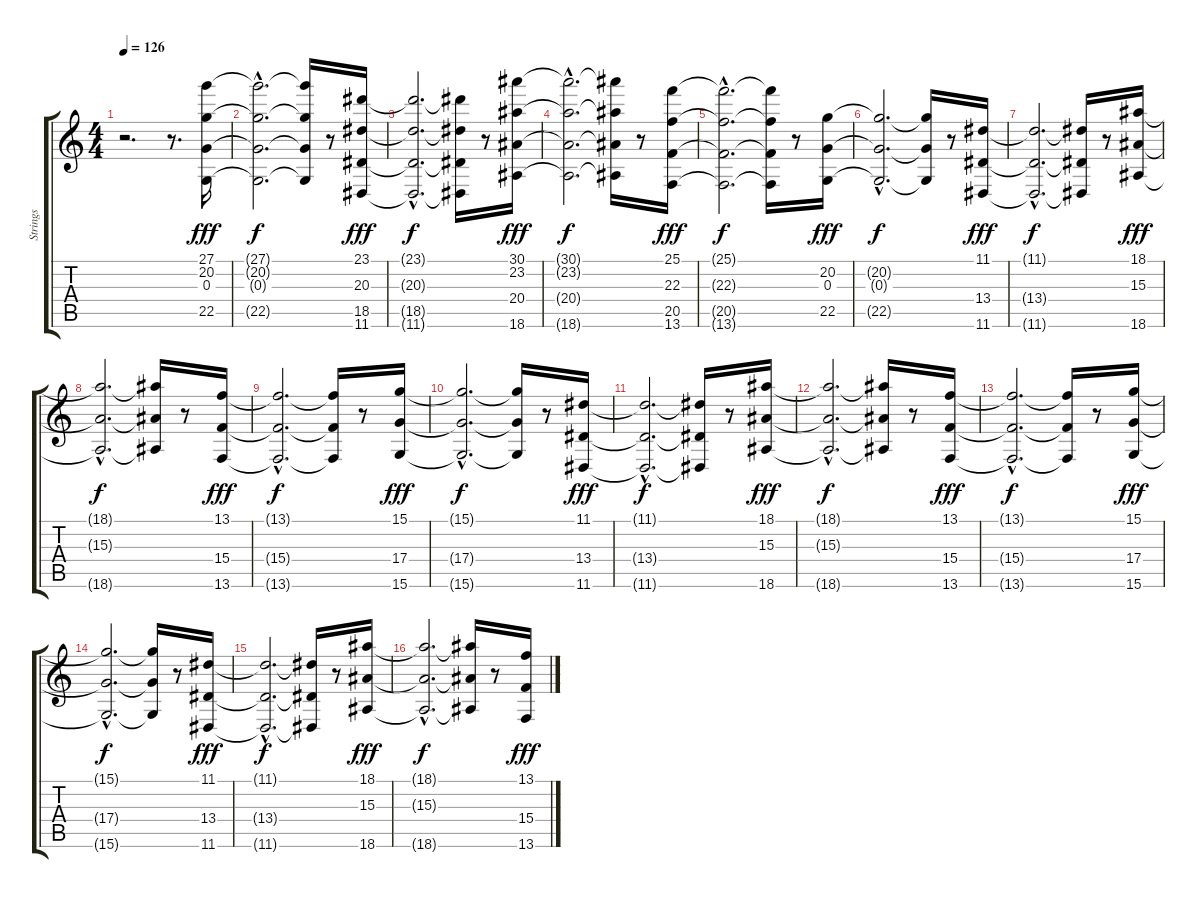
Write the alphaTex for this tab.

\track ("Strings" "Strings") {instrument stringensemble2}
\staff {score tabs}
\tuning (E4 B3 G3 D3 A2 E2) {hide}
\ts (4 4)
\tempo 126
\clef g2
\ks c
r.2{d dy fff} r.8{d} (27.1 20.2 0.3 22.5).16 |
(27.1{hac t} 20.2{hac t} 0.3{hac t} 22.5{hac t}).2{d dy f} (27.1{t} 20.2{t} 0.3{t} 22.5{t}).16 r.8 (23.1 20.3 18.5 11.6).16{dy fff} |
(23.1{hac t} 20.3{hac t} 18.5{hac t} 11.6{hac t}).2{d dy f} (23.1{t} 20.3{t} 18.5{t} 11.6{t}).16 r.8 (30.1 23.2 20.4 18.6).16{dy fff} |
(30.1{hac t} 23.2{hac t} 20.4{hac t} 18.6{hac t}).2{d dy f} (30.1{t} 23.2{t} 20.4{t} 18.6{t}).16 r.8 (25.1 22.3 20.5 13.6).16{dy fff} |
(25.1{hac t} 22.3{hac t} 20.5{hac t} 13.6{hac t}).2{d dy f} (25.1{t} 22.3{t} 20.5{t} 13.6{t}).16 r.8 (20.2 0.3 22.5).16{dy fff} |
(20.2{hac t} 0.3{hac t} 22.5{hac t}).2{d dy f} (20.2{t} 0.3{t} 22.5{t}).16 r.8 (11.1 13.4 11.6).16{dy fff} |
(11.1{hac t} 13.4{hac t} 11.6{hac t}).2{d dy f} (11.1{t} 13.4{t} 11.6{t}).16 r.8 (18.1 15.3 18.6).16{dy fff} |
(18.1{hac t} 15.3{hac t} 18.6{hac t}).2{d dy f} (18.1{t} 15.3{t} 18.6{t}).16 r.8 (13.1 15.4 13.6).16{dy fff} |
(13.1{hac t} 15.4{hac t} 13.6{hac t}).2{d dy f} (13.1{t} 15.4{t} 13.6{t}).16 r.8 (15.1 17.4 15.6).16{dy fff} |
(15.1{hac t} 17.4{hac t} 15.6{hac t}).2{d dy f} (15.1{t} 17.4{t} 15.6{t}).16 r.8 (11.1 13.4 11.6).16{dy fff} |
(11.1{hac t} 13.4{hac t} 11.6{hac t}).2{d dy f} (11.1{t} 13.4{t} 11.6{t}).16 r.8 (18.1 15.3 18.6).16{dy fff} |
(18.1{hac t} 15.3{hac t} 18.6{hac t}).2{d dy f} (18.1{t} 15.3{t} 18.6{t}).16 r.8 (13.1 15.4 13.6).16{dy fff} |
(13.1{hac t} 15.4{hac t} 13.6{hac t}).2{d dy f} (13.1{t} 15.4{t} 13.6{t}).16 r.8 (15.1 17.4 15.6).16{dy fff} |
(15.1{hac t} 17.4{hac t} 15.6{hac t}).2{d dy f} (15.1{t} 17.4{t} 15.6{t}).16 r.8 (11.1 13.4 11.6).16{dy fff} |
(11.1{hac t} 13.4{hac t} 11.6{hac t}).2{d dy f} (11.1{t} 13.4{t} 11.6{t}).16 r.8 (18.1 15.3 18.6).16{dy fff} |
(18.1{hac t} 15.3{hac t} 18.6{hac t}).2{d dy f} (18.1{t} 15.3{t} 18.6{t}).16 r.8 (13.1 15.4 13.6).16{dy fff}
